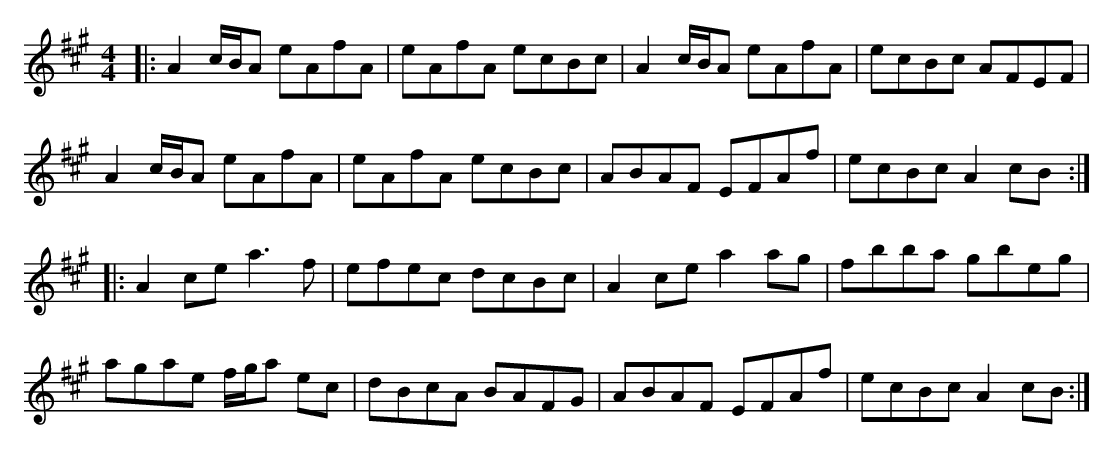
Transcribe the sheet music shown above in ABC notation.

X:1
M:4/4
K:A
|:A2c/B/A eAfA|eAfA ecBc|A2c/B/A eAfA|ecBc AFEF|
A2c/B/A eAfA|eAfA ecBc|ABAF EFAf|ecBc A2cB:|
|:A2ce a3f|efec dcBc|A2ce a2ag|fbba gbeg|
agae f/g/a ec|dBcA BAFG|ABAF EFAf|ecBc A2cB:|
